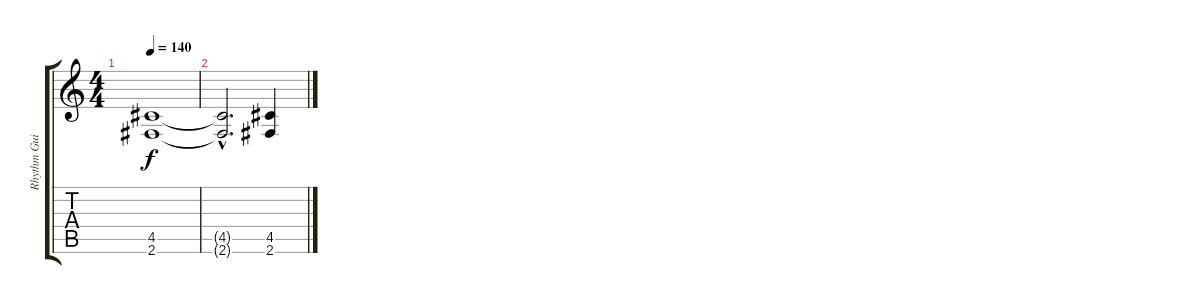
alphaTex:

\track ("Rhythm Guitar" "Rhythm Gui") {instrument distortionguitar}
\staff {score tabs}
\tuning (E4 B3 G3 D3 A2 E2) {hide}
\ts (4 4)
\tempo 140
\clef g2
\ks c
(4.5{t} 2.6{t}).1{dy f} |
(4.5{hac t} 2.6{hac t}).2{d} (4.5 2.6).4
